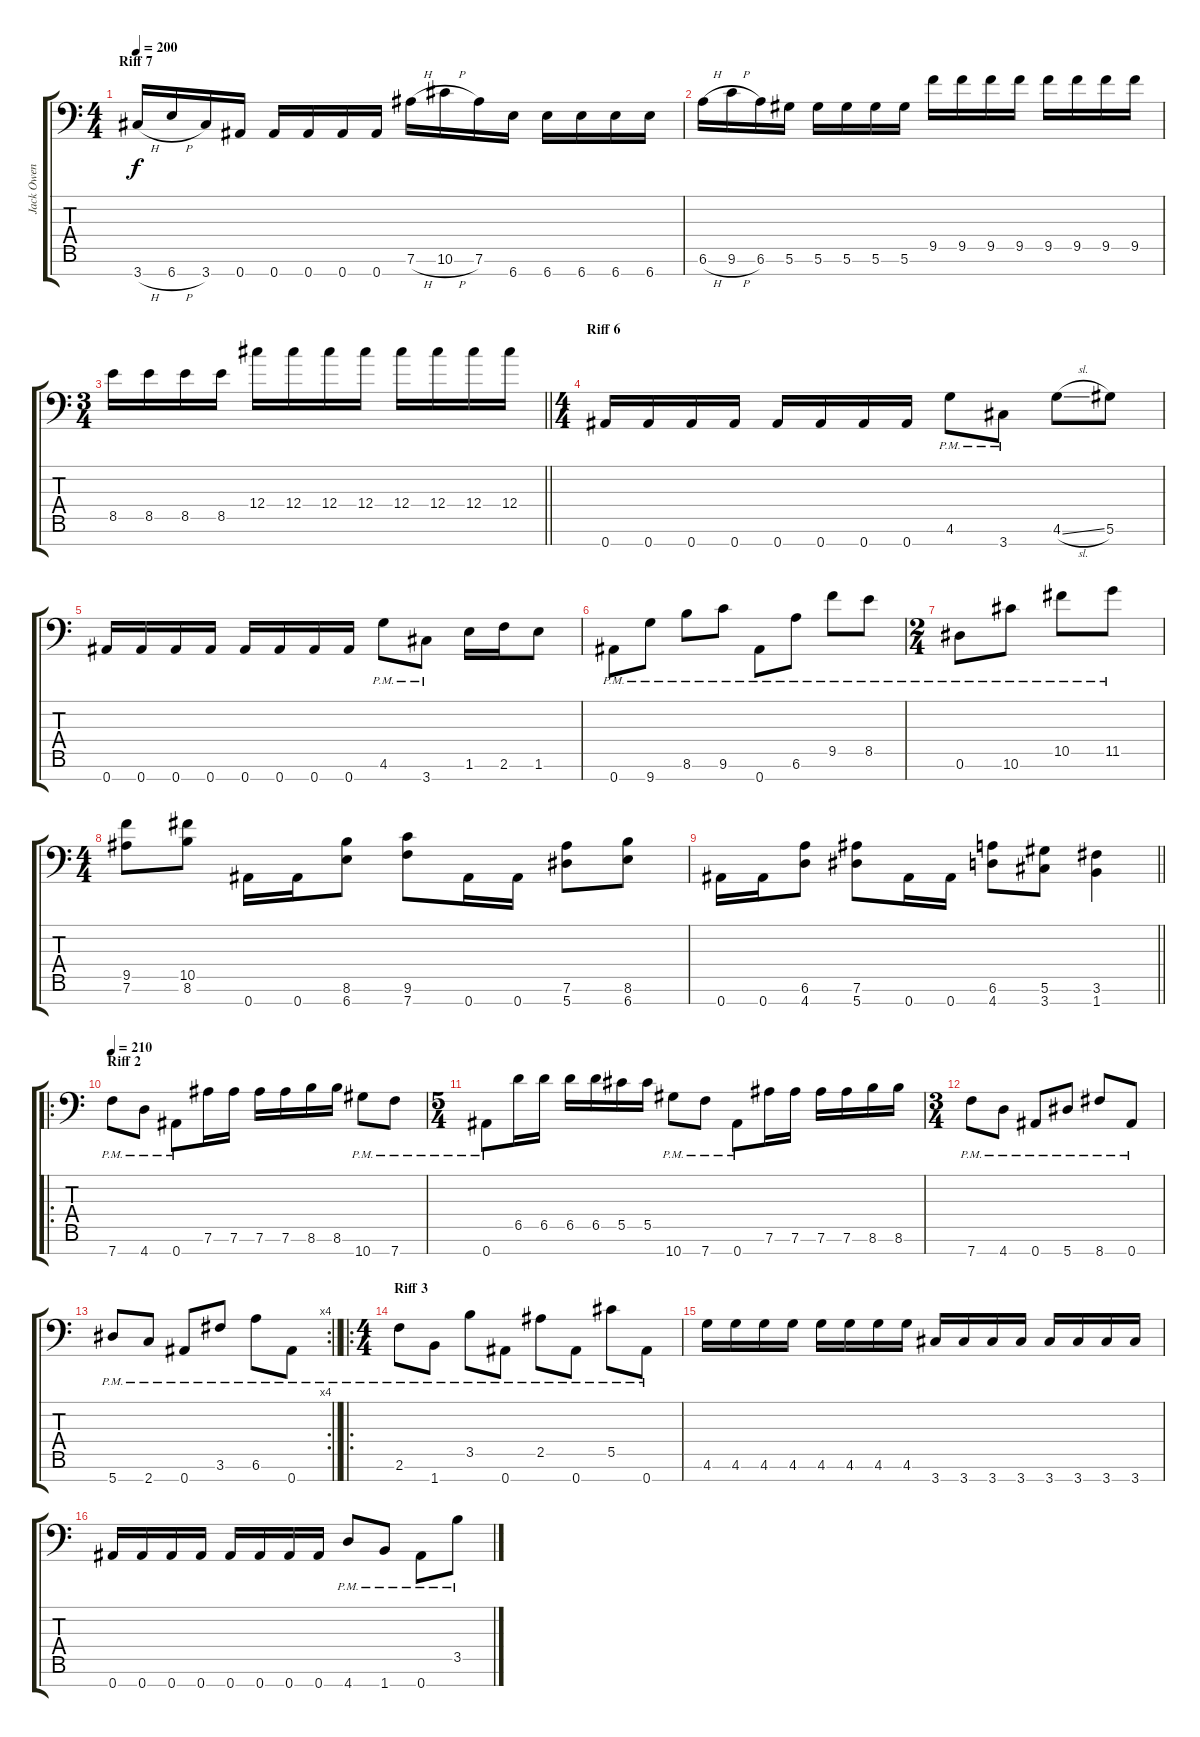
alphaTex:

\track ("Jack Owen" "Jack Owen") {instrument distortionguitar}
\staff {score tabs}
\tuning (Eb4 Bb3 Gb3 Db3 Ab2 Eb2 Bb1) {hide}
\ts (4 4)
\section ("" "Riff 7")
\tempo 200
\clef f4
\ks c
3.7{h}.16{dy f} 6.7{h}.16 3.7.16 0.7.16 0.7.16 0.7.16 0.7.16 0.7.16 7.6{h}.16 10.6{h}.16 7.6.16 6.7.16 6.7.16 6.7.16 6.7.16 6.7.16 |
6.6{h}.16 9.6{h}.16 6.6.16 5.6.16 5.6.16 5.6.16 5.6.16 5.6.16 9.5.16 9.5.16 9.5.16 9.5.16 9.5.16 9.5.16 9.5.16 9.5.16 |
\ts (3 4)
\barLineRight lightlight
8.5.16 8.5.16 8.5.16 8.5.16 12.4.16 12.4.16 12.4.16 12.4.16 12.4.16 12.4.16 12.4.16 12.4.16 |
\ts (4 4)
\section ("" "Riff 6")
0.7.16 0.7.16 0.7.16 0.7.16 0.7.16 0.7.16 0.7.16 0.7.16 4.6{pm}.8 3.7{pm}.8 4.6{sl}.8 5.6.8 |
0.7.16 0.7.16 0.7.16 0.7.16 0.7.16 0.7.16 0.7.16 0.7.16 4.6{pm}.8 3.7{pm}.8 1.6.16 2.6.16 1.6.8 |
0.7{pm}.8 9.7{pm}.8 8.6{pm}.8 9.6{pm}.8 0.7{pm}.8 6.6{pm}.8 9.5{pm}.8 8.5{pm}.8 |
\ts (2 4)
0.6{pm}.8 10.6{pm}.8 10.5{pm}.8 11.5{pm}.8 |
\ts (4 4)
(9.5 7.6).8 (10.5 8.6).8 0.7.16 0.7.16 (8.6 6.7).8 (9.6 7.7).8 0.7.16 0.7.16 (7.6 5.7).8 (8.6 6.7).8 |
\barLineRight lightlight
0.7.16 0.7.16 (6.6 4.7).8 (7.6 5.7).8 0.7.16 0.7.16 (6.6 4.7).8 (5.6 3.7).8 (3.6 1.7).4 |
\ro
\section ("" "Riff 2")
\tempo 210
7.7{pm}.8 4.7{pm}.8 0.7{pm}.8 7.6.16 7.6.16 7.6.16 7.6.16 8.6.16 8.6.16 10.7{pm}.8 7.7{pm}.8 |
\ts (5 4)
0.7{pm}.8 6.5.16 6.5.16 6.5.16 6.5.16 5.5.16 5.5.16 10.7{pm}.8 7.7{pm}.8 0.7{pm}.8 7.6.16 7.6.16 7.6.16 7.6.16 8.6.16 8.6.16 |
\ts (3 4)
7.7{pm}.8 4.7{pm}.8 0.7{pm}.8 5.7{pm}.8 8.7{pm}.8 0.7{pm}.8 |
\rc 4
\barLineRight lightlight
5.7{pm}.8 2.7{pm}.8 0.7{pm}.8 3.6{pm}.8 6.6{pm}.8 0.7{pm}.8 |
\ro
\ts (4 4)
\section ("" "Riff 3")
2.6{pm}.8 1.7{pm}.8 3.5{pm}.8 0.7{pm}.8 2.5{pm}.8 0.7{pm}.8 5.5{pm}.8 0.7{pm}.8 |
4.6.16 4.6.16 4.6.16 4.6.16 4.6.16 4.6.16 4.6.16 4.6.16 3.7.16 3.7.16 3.7.16 3.7.16 3.7.16 3.7.16 3.7.16 3.7.16 |
0.7.16 0.7.16 0.7.16 0.7.16 0.7.16 0.7.16 0.7.16 0.7.16 4.7{pm}.8 1.7{pm}.8 0.7{pm}.8 3.5{pm}.8
